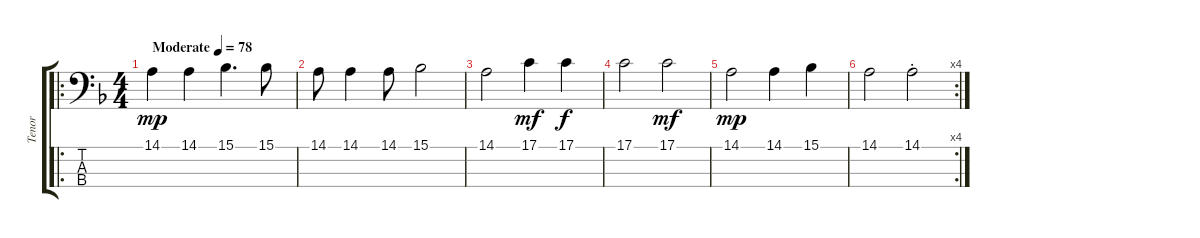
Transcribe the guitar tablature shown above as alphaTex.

\track ("Tenor" "Tenor") {instrument choiraahs}
\staff {score tabs}
\tuning (G2 D2 A1 E1) {hide}
\ro
\ts (4 4)
\tempo (78 "Moderate")
\clef f4
\ks f
14.1.4{dy mp instrument choiraahs} 14.1.4 15.1.4{d} 15.1.8 |
14.1.8 14.1.4 14.1.8 15.1.2 |
14.1.2 17.1.4{dy mf} 17.1.4{dy f} |
17.1.2 17.1.2{dy mf} |
14.1.2{dy mp} 14.1.4 15.1.4 |
\rc 4
14.1.2 14.1{st}.2
